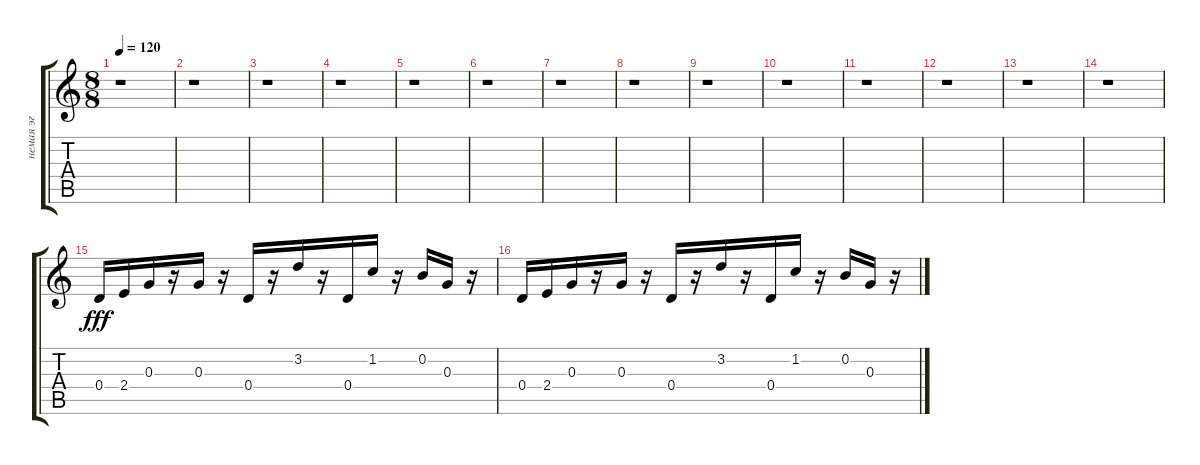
\track ("немая эг" "немая эг") {instrument electricguitarmuted}
\staff {score tabs}
\tuning (E4 B3 G3 D3 A2 E2) {hide}
\ts (8 8)
\tempo 120
\clef g2
\ks c
r.1{dy fff} |
r.1 |
r.1 |
r.1 |
r.1 |
r.1 |
r.1 |
r.1 |
r.1 |
r.1 |
r.1 |
r.1 |
r.1 |
r.1 |
0.4.16 2.4.16 0.3.16 r.16 0.3.16 r.16 0.4.16 r.16 3.2.16 r.16 0.4.16 1.2.16 r.16 0.2.16 0.3.16 r.16 |
0.4.16 2.4.16 0.3.16 r.16 0.3.16 r.16 0.4.16 r.16 3.2.16 r.16 0.4.16 1.2.16 r.16 0.2.16 0.3.16 r.16
